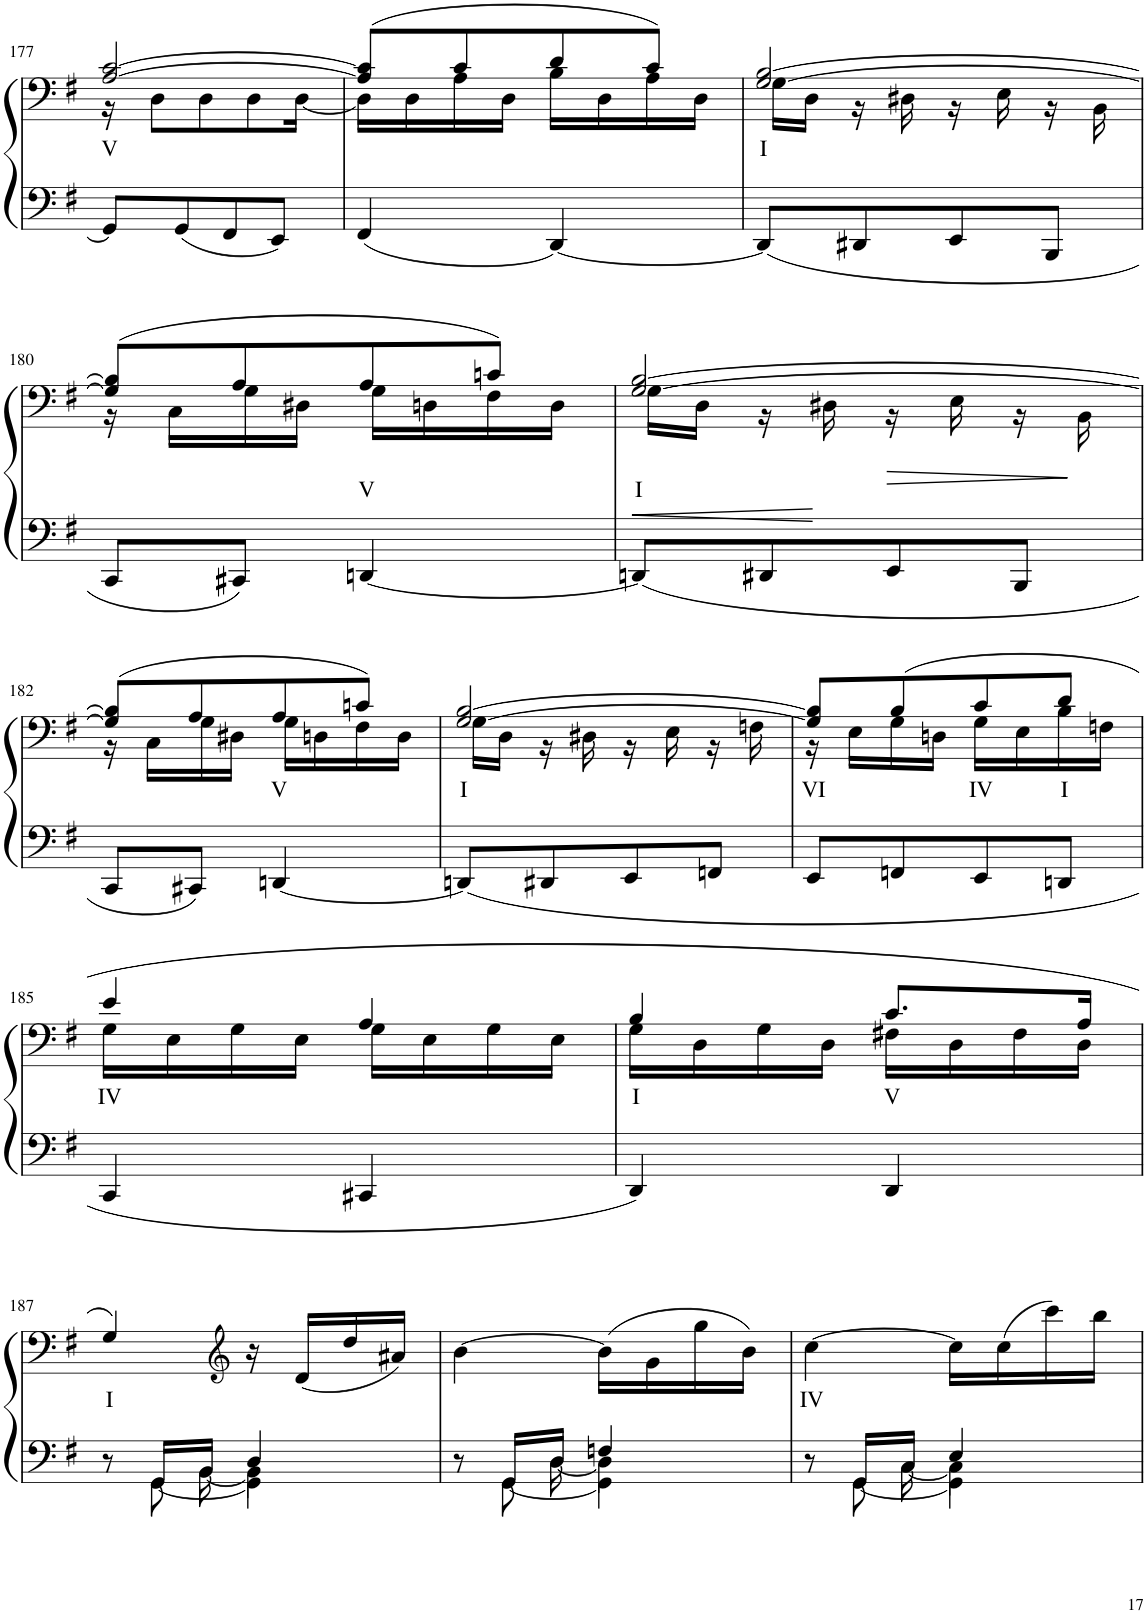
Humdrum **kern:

**kern	**kern	**text	**dynam
*part1	*part1	*part1	*part1
*staff2	*staff1	*staff1	*staff1/2
*I"Piano	*	*	*
*I'Pno	*	*	*
!!LO:PB:g=z
*clefF4	*clefF4	*	*
*k[f#]	*k[f#]	*	*
*M2/4	*M2/4	*	*
=177	=177	=177	=177
!	!	!LO:LY:b	!
*	*^	*	*
8GG/L]	[2A/ [2c/	16r	V	.
.	.	8D\L	.	.
8GG/	.	.	.	.
.	.	8D\	.	.
8FF#/	.	.	.	.
.	.	8D\	.	.
8EE/J	.	.	.	.
.	.	[16D\Jk	.	.
=178	=178	=178	=178	=178
4FF#/	(>8A/] 8c/]L	16D\LL]	.	.
.	.	16D\	.	.
.	8c/	16A\	.	.
.	.	16D\JJ	.	.
[4DD/	8d/	16B\LL	.	.
.	.	16D\	.	.
.	8c/J)	16A\	.	.
.	.	16D\JJ	.	.
=179	=179	=179	=179	=179
!	!	!	!LO:LY:b	!
8DD/L]	[2G/ [2B/	16G\LL	I	.
.	.	16D\JJ	.	.
8DD#X/	.	16r	.	.
.	.	16D#X\	.	.
8EE/	.	16r	.	.
.	.	16E\	.	.
8BBB/J	.	16r	.	.
.	.	16BB\	.	.
!!LO:LB:g=z	!!
=180	=180	=180	=180	=180
8CC/L	(>8G/] 8B/]L	16r	.	.
.	.	16C\LL	.	.
8CC#X/J	8A/	16G\	.	.
.	.	16D#X\JJ	.	.
!	!	!	!LO:LY:b	!
[4DDn/	8A/	16G\LL	V	.
.	.	16Dn\	.	.
.	8cn/J)	16F#\	.	.
.	.	16D\JJ	.	.
=181	=181	=181	=181	=181
!	!	!	!LO:LY:b	!LO:HP:b
8DDn/L]	[2G/ [2B/	16G\LL	I	<
.	.	16D\JJ	.	.
8DD#X/	.	16r	.	.
.	.	16D#X\	.	[
!	!	!	!	!LO:HP:b
8EE/	.	16r	.	>
.	.	16E\	.	.
8BBB/J	.	16r	.	.
.	.	16BB\	.	]
!!LO:LB:g=z	!!
=182	=182	=182	=182	=182
8CC/L	(>8G/] 8B/]L	16r	.	.
.	.	16C\LL	.	.
8CC#X/J	8A/	16G\	.	.
.	.	16D#X\JJ	.	.
!	!	!	!LO:LY:b	!
[4DDn/	8A/	16G\LL	V	.
.	.	16Dn\	.	.
.	8cn/J)	16F#\	.	.
.	.	16D\JJ	.	.
=183	=183	=183	=183	=183
!	!	!	!LO:LY:b	!
8DDn/L]	[2G/ [2B/	16G\LL	I	.
.	.	16D\JJ	.	.
8DD#X/	.	16r	.	.
.	.	16D#X\	.	.
8EE/	.	16r	.	.
.	.	16E\	.	.
8FFn/J	.	16r	.	.
.	.	16Fn\	.	.
=184	=184	=184	=184	=184
!	!	!	!LO:LY:b	!
8EE/L	8G/] 8B/]L	16r	VI	.
.	.	16E\LL	.	.
8FFn/	(8B/	16G\	.	.
.	.	16Dn\JJ	.	.
!	!	!	!LO:LY:b	!
8EE/	8c/	16G\LL	IV	.
.	.	16E\	.	.
!	!	!	!LO:LY:b	!
8DDn/J	8d/J	16B\	I	.
.	.	16Fn\JJ	.	.
!!LO:LB:g=z	!!
=185	=185	=185	=185	=185
!	!	!	!LO:LY:b	!
4CC/	4e/	16G\LL	IV	.
.	.	16E\	.	.
.	.	16G\	.	.
.	.	16E\JJ	.	.
4CC#X/	4A/	16G\LL	.	.
.	.	16E\	.	.
.	.	16G\	.	.
.	.	16E\JJ	.	.
=186	=186	=186	=186	=186
!	!	!	!LO:LY:b	!
4DD/	4B/	16G\LL	I	.
.	.	16D\	.	.
.	.	16G\	.	.
.	.	16D\JJ	.	.
!	!	!	!LO:LY:b	!
4DD/	8.c/L	16F#X\LL	V	.
.	.	16D\	.	.
.	.	16F#\	.	.
.	16A/Jk	16D\JJ	.	.
!!LO:LB:g=z
=187	=187	=187	=187	=187
*^	*	*	*	*
*	*^	*	*	*	*
!	!	!	!	!	!LO:LY:b	!
*	*	*	*v	*v	*	*
8r	8ryy	8.ryy	4G/)	I	.
16GG/LL	[8GG\	.	.	.	.
16BB/JJ	.	[16BB\	.	.	.
*	*	*	*clefG2	*	*
4D/	4GG\]	4BB\]	16r	.	.
.	.	.	(16d/LL	.	.
.	.	.	16dd/	.	.
.	.	.	16a#X/JJ)	.	.
=188	=188	=188	=188	=188	=188
8r	8ryy	8.ryy	[4b\	.	.
16GG/LL	[8GG\	.	.	.	.
16D/JJ	.	[16D\	.	.	.
4Fn/	4GG\]	4D\]	(16b\LL]	.	.
.	.	.	16g\	.	.
.	.	.	16gg\	.	.
.	.	.	16b\JJ)	.	.
=189	=189	=189	=189	=189	=189
!	!	!	!	!LO:LY:b	!
8r	8ryy	8.ryy	[4cc\	IV	.
16GG/LL	[8GG\	.	.	.	.
16C/JJ	.	[16C\	.	.	.
4E/	4GG\]	4C\]	16cc\LL]	.	.
.	.	.	(16cc\	.	.
.	.	.	16ccc\)	.	.
.	.	.	16bb\JJ	.	.
*v	*v	*v	*	*	*
=	=	=	=
*-	*-	*-	*-
